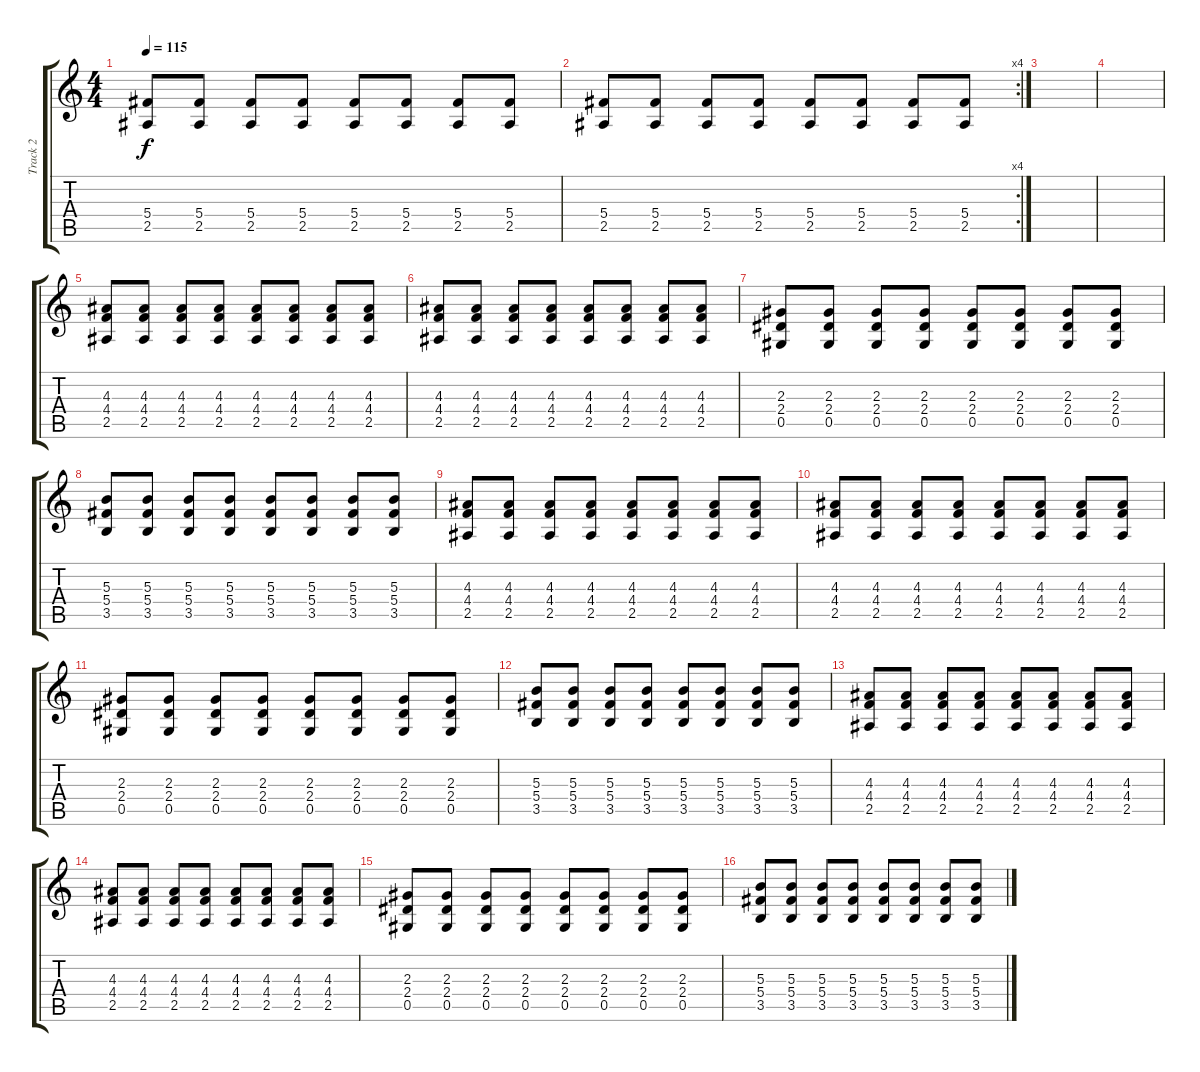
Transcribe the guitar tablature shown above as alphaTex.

\track ("Track 2" "Track 2") {instrument distortionguitar}
\staff {score tabs}
\tuning (Eb4 Bb3 Gb3 Db3 Ab2 Eb2) {hide}
\ts (4 4)
\tempo 115
\clef g2
\ks c
(5.4 2.5).8{dy f} (5.4 2.5).8 (5.4 2.5).8 (5.4 2.5).8 (5.4 2.5).8 (5.4 2.5).8 (5.4 2.5).8 (5.4 2.5).8 |
\rc 4
(5.4 2.5).8 (5.4 2.5).8 (5.4 2.5).8 (5.4 2.5).8 (5.4 2.5).8 (5.4 2.5).8 (5.4 2.5).8 (5.4 2.5).8 |
|
|
(4.3 4.4 2.5).8{instrument distortionguitar} (4.3 4.4 2.5).8 (4.3 4.4 2.5).8 (4.3 4.4 2.5).8 (4.3 4.4 2.5).8 (4.3 4.4 2.5).8 (4.3 4.4 2.5).8 (4.3 4.4 2.5).8 |
(4.3 4.4 2.5).8 (4.3 4.4 2.5).8 (4.3 4.4 2.5).8 (4.3 4.4 2.5).8 (4.3 4.4 2.5).8 (4.3 4.4 2.5).8 (4.3 4.4 2.5).8 (4.3 4.4 2.5).8 |
(2.3 2.4 0.5).8 (2.3 2.4 0.5).8 (2.3 2.4 0.5).8 (2.3 2.4 0.5).8 (2.3 2.4 0.5).8 (2.3 2.4 0.5).8 (2.3 2.4 0.5).8 (2.3 2.4 0.5).8 |
(5.3 5.4 3.5).8 (5.3 5.4 3.5).8 (5.3 5.4 3.5).8 (5.3 5.4 3.5).8 (5.3 5.4 3.5).8 (5.3 5.4 3.5).8 (5.3 5.4 3.5).8 (5.3 5.4 3.5).8 |
(4.3 4.4 2.5).8{instrument distortionguitar} (4.3 4.4 2.5).8 (4.3 4.4 2.5).8 (4.3 4.4 2.5).8 (4.3 4.4 2.5).8 (4.3 4.4 2.5).8 (4.3 4.4 2.5).8 (4.3 4.4 2.5).8 |
(4.3 4.4 2.5).8 (4.3 4.4 2.5).8 (4.3 4.4 2.5).8 (4.3 4.4 2.5).8 (4.3 4.4 2.5).8 (4.3 4.4 2.5).8 (4.3 4.4 2.5).8 (4.3 4.4 2.5).8 |
(2.3 2.4 0.5).8 (2.3 2.4 0.5).8 (2.3 2.4 0.5).8 (2.3 2.4 0.5).8 (2.3 2.4 0.5).8 (2.3 2.4 0.5).8 (2.3 2.4 0.5).8 (2.3 2.4 0.5).8 |
(5.3 5.4 3.5).8 (5.3 5.4 3.5).8 (5.3 5.4 3.5).8 (5.3 5.4 3.5).8 (5.3 5.4 3.5).8 (5.3 5.4 3.5).8 (5.3 5.4 3.5).8 (5.3 5.4 3.5).8 |
(4.3 4.4 2.5).8{instrument distortionguitar} (4.3 4.4 2.5).8 (4.3 4.4 2.5).8 (4.3 4.4 2.5).8 (4.3 4.4 2.5).8 (4.3 4.4 2.5).8 (4.3 4.4 2.5).8 (4.3 4.4 2.5).8 |
(4.3 4.4 2.5).8 (4.3 4.4 2.5).8 (4.3 4.4 2.5).8 (4.3 4.4 2.5).8 (4.3 4.4 2.5).8 (4.3 4.4 2.5).8 (4.3 4.4 2.5).8 (4.3 4.4 2.5).8 |
(2.3 2.4 0.5).8 (2.3 2.4 0.5).8 (2.3 2.4 0.5).8 (2.3 2.4 0.5).8 (2.3 2.4 0.5).8 (2.3 2.4 0.5).8 (2.3 2.4 0.5).8 (2.3 2.4 0.5).8 |
(5.3 5.4 3.5).8 (5.3 5.4 3.5).8 (5.3 5.4 3.5).8 (5.3 5.4 3.5).8 (5.3 5.4 3.5).8 (5.3 5.4 3.5).8 (5.3 5.4 3.5).8 (5.3 5.4 3.5).8
